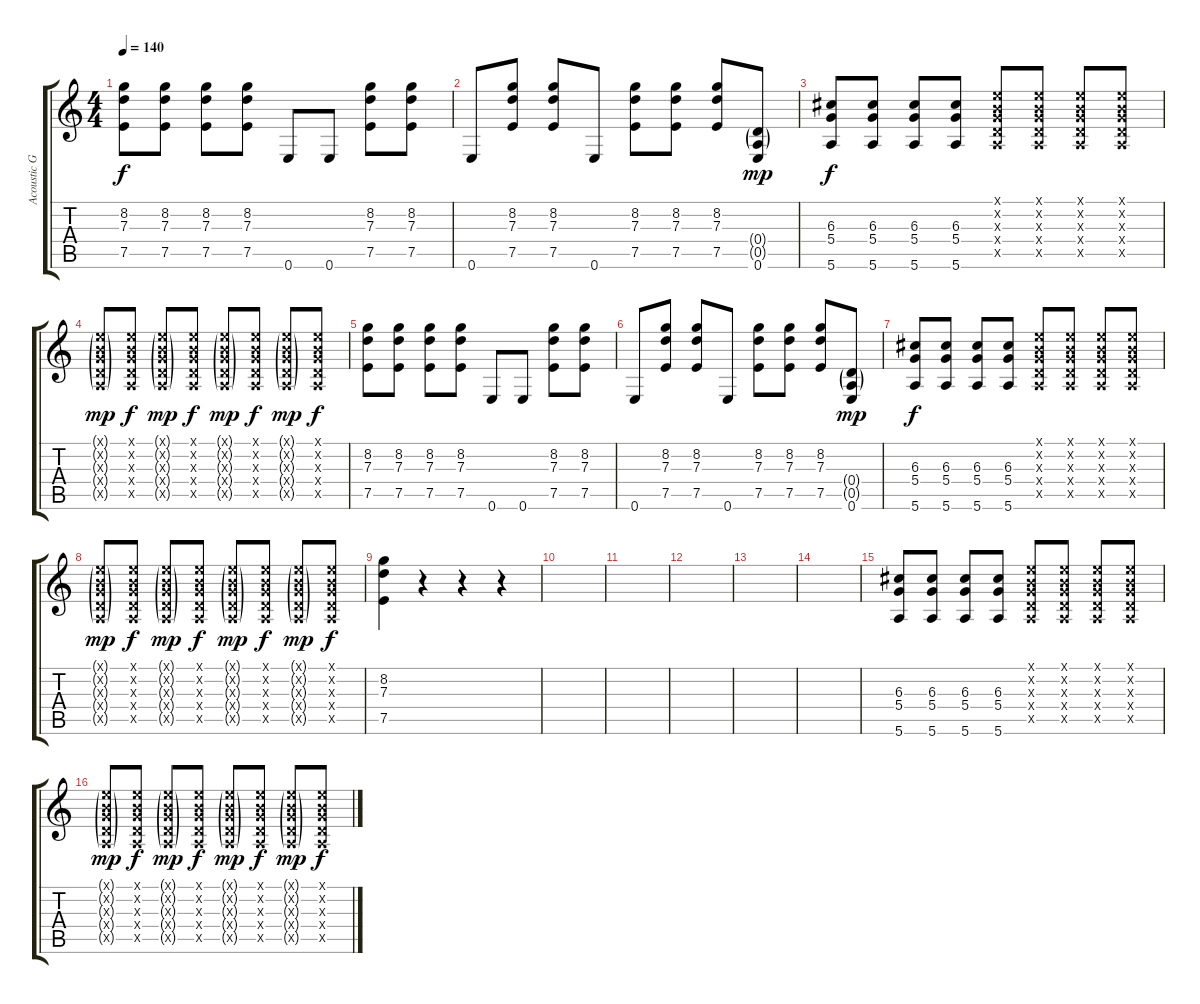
\track ("Acoustic Guitar" "Acoustic G") {instrument acousticguitarsteel}
\staff {score tabs}
\tuning (E4 B3 G3 D3 A2 E2) {hide}
\ts (4 4)
\tempo 140
\clef g2
\ks c
(8.2 7.3 7.5).8{dy f} (8.2 7.3 7.5).8 (8.2 7.3 7.5).8 (8.2 7.3 7.5).8 0.6.8 0.6.8 (8.2 7.3 7.5).8 (8.2 7.3 7.5).8 |
0.6.8 (8.2 7.3 7.5).8 (8.2 7.3 7.5).8 0.6.8 (8.2 7.3 7.5).8 (8.2 7.3 7.5).8 (8.2 7.3 7.5).8 (0.4{g} 0.5{g} 0.6).8{dy mp} |
(6.3 5.4 5.6).8{dy f} (6.3 5.4 5.6).8 (6.3 5.4 5.6).8 (6.3 5.4 5.6).8 (0.1{x} 0.2{x} 0.3{x} 0.4{x} 0.5{x}).8 (0.1{x} 0.2{x} 0.3{x} 0.4{x} 0.5{x}).8 (0.1{x} 0.2{x} 0.3{x} 0.4{x} 0.5{x}).8 (0.1{x} 0.2{x} 0.3{x} 0.4{x} 0.5{x}).8 |
(0.1{g x} 0.2{g x} 0.3{g x} 0.4{g x} 0.5{g x}).8{dy mp} (0.1{x} 0.2{x} 0.3{x} 0.4{x} 0.5{x}).8{dy f} (0.1{g x} 0.2{g x} 0.3{g x} 0.4{g x} 0.5{g x}).8{dy mp} (0.1{x} 0.2{x} 0.3{x} 0.4{x} 0.5{x}).8{dy f} (0.1{g x} 0.2{g x} 0.3{g x} 0.4{g x} 0.5{g x}).8{dy mp} (0.1{x} 0.2{x} 0.3{x} 0.4{x} 0.5{x}).8{dy f} (0.1{g x} 0.2{g x} 0.3{g x} 0.4{g x} 0.5{g x}).8{dy mp} (0.1{x} 0.2{x} 0.3{x} 0.4{x} 0.5{x}).8{dy f} |
(8.2 7.3 7.5).8 (8.2 7.3 7.5).8 (8.2 7.3 7.5).8 (8.2 7.3 7.5).8 0.6.8 0.6.8 (8.2 7.3 7.5).8 (8.2 7.3 7.5).8 |
0.6.8 (8.2 7.3 7.5).8 (8.2 7.3 7.5).8 0.6.8 (8.2 7.3 7.5).8 (8.2 7.3 7.5).8 (8.2 7.3 7.5).8 (0.4{g} 0.5{g} 0.6).8{dy mp} |
(6.3 5.4 5.6).8{dy f} (6.3 5.4 5.6).8 (6.3 5.4 5.6).8 (6.3 5.4 5.6).8 (0.1{x} 0.2{x} 0.3{x} 0.4{x} 0.5{x}).8 (0.1{x} 0.2{x} 0.3{x} 0.4{x} 0.5{x}).8 (0.1{x} 0.2{x} 0.3{x} 0.4{x} 0.5{x}).8 (0.1{x} 0.2{x} 0.3{x} 0.4{x} 0.5{x}).8 |
(0.1{g x} 0.2{g x} 0.3{g x} 0.4{g x} 0.5{g x}).8{dy mp} (0.1{x} 0.2{x} 0.3{x} 0.4{x} 0.5{x}).8{dy f} (0.1{g x} 0.2{g x} 0.3{g x} 0.4{g x} 0.5{g x}).8{dy mp} (0.1{x} 0.2{x} 0.3{x} 0.4{x} 0.5{x}).8{dy f} (0.1{g x} 0.2{g x} 0.3{g x} 0.4{g x} 0.5{g x}).8{dy mp} (0.1{x} 0.2{x} 0.3{x} 0.4{x} 0.5{x}).8{dy f} (0.1{g x} 0.2{g x} 0.3{g x} 0.4{g x} 0.5{g x}).8{dy mp} (0.1{x} 0.2{x} 0.3{x} 0.4{x} 0.5{x}).8{dy f} |
(8.2 7.3 7.5).4 r.4 r.4 r.4 |
|
|
|
|
|
(6.3 5.4 5.6).8 (6.3 5.4 5.6).8 (6.3 5.4 5.6).8 (6.3 5.4 5.6).8 (0.1{x} 0.2{x} 0.3{x} 0.4{x} 0.5{x}).8 (0.1{x} 0.2{x} 0.3{x} 0.4{x} 0.5{x}).8 (0.1{x} 0.2{x} 0.3{x} 0.4{x} 0.5{x}).8 (0.1{x} 0.2{x} 0.3{x} 0.4{x} 0.5{x}).8 |
(0.1{g x} 0.2{g x} 0.3{g x} 0.4{g x} 0.5{g x}).8{dy mp} (0.1{x} 0.2{x} 0.3{x} 0.4{x} 0.5{x}).8{dy f} (0.1{g x} 0.2{g x} 0.3{g x} 0.4{g x} 0.5{g x}).8{dy mp} (0.1{x} 0.2{x} 0.3{x} 0.4{x} 0.5{x}).8{dy f} (0.1{g x} 0.2{g x} 0.3{g x} 0.4{g x} 0.5{g x}).8{dy mp} (0.1{x} 0.2{x} 0.3{x} 0.4{x} 0.5{x}).8{dy f} (0.1{g x} 0.2{g x} 0.3{g x} 0.4{g x} 0.5{g x}).8{dy mp} (0.1{x} 0.2{x} 0.3{x} 0.4{x} 0.5{x}).8{dy f}
